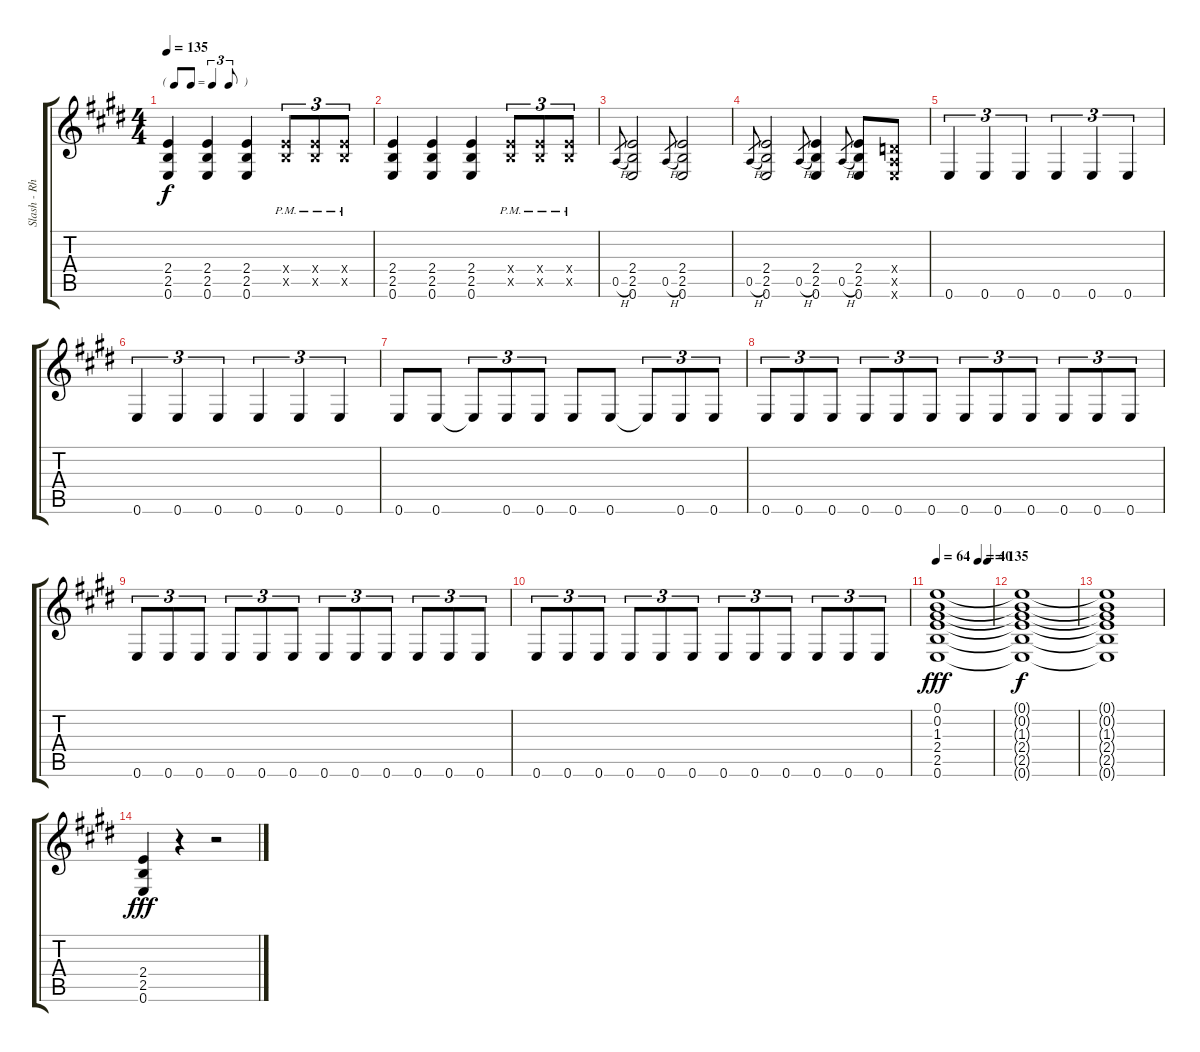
\track ("Slash - Rhytm Guitar" "Slash - Rh") {instrument distortionguitar}
\staff {score tabs}
\tuning (E4 B3 G3 D3 A2 E2) {hide}
\ts (4 4)
\tf triplet8th
\tempo 135
\clef g2
\ks e
(2.4 2.5 0.6).4{dy f} (2.4 2.5 0.6).4 (2.4 2.5 0.6).4 (2.4{pm x} 2.5{pm x}).8{tu (3 2)} (2.4{pm x} 2.5{pm x}).8{tu (3 2)} (2.4{pm x} 2.5{pm x}).8{tu (3 2)} |
(2.4 2.5 0.6).4 (2.4 2.5 0.6).4 (2.4 2.5 0.6).4 (2.4{pm x} 2.5{pm x}).8{tu (3 2)} (2.4{pm x} 2.5{pm x}).8{tu (3 2)} (2.4{pm x} 2.5{pm x}).8{tu (3 2)} |
0.5{h}.8{gr} (2.4 2.5 0.6).2 0.5{h}.8{gr} (2.4 2.5 0.6).2 |
0.5{h}.8{gr} (2.4 2.5 0.6).2 0.5{h}.8{gr} (2.4 2.5 0.6).4 0.5{h}.8{gr} (2.4 2.5 0.6).8 (0.4{x} 0.5{x} 0.6{x}).8 |
0.6.4{tu (3 2)} 0.6.4{tu (3 2)} 0.6.4{tu (3 2)} 0.6.4{tu (3 2)} 0.6.4{tu (3 2)} 0.6.4{tu (3 2)} |
0.6.4{tu (3 2)} 0.6.4{tu (3 2)} 0.6.4{tu (3 2)} 0.6.4{tu (3 2)} 0.6.4{tu (3 2)} 0.6.4{tu (3 2)} |
0.6.8 0.6.8 0.6{t}.8{tu (3 2)} 0.6.8{tu (3 2)} 0.6.8{tu (3 2)} 0.6.8 0.6.8 0.6{t}.8{tu (3 2)} 0.6.8{tu (3 2)} 0.6.8{tu (3 2)} |
0.6.8{tu (3 2)} 0.6.8{tu (3 2)} 0.6.8{tu (3 2)} 0.6.8{tu (3 2)} 0.6.8{tu (3 2)} 0.6.8{tu (3 2)} 0.6.8{tu (3 2)} 0.6.8{tu (3 2)} 0.6.8{tu (3 2)} 0.6.8{tu (3 2)} 0.6.8{tu (3 2)} 0.6.8{tu (3 2)} |
0.6.8{tu (3 2)} 0.6.8{tu (3 2)} 0.6.8{tu (3 2)} 0.6.8{tu (3 2)} 0.6.8{tu (3 2)} 0.6.8{tu (3 2)} 0.6.8{tu (3 2)} 0.6.8{tu (3 2)} 0.6.8{tu (3 2)} 0.6.8{tu (3 2)} 0.6.8{tu (3 2)} 0.6.8{tu (3 2)} |
0.6.8{tu (3 2)} 0.6.8{tu (3 2)} 0.6.8{tu (3 2)} 0.6.8{tu (3 2)} 0.6.8{tu (3 2)} 0.6.8{tu (3 2)} 0.6.8{tu (3 2)} 0.6.8{tu (3 2)} 0.6.8{tu (3 2)} 0.6.8{tu (3 2)} 0.6.8{tu (3 2)} 0.6.8{tu (3 2)} |
\tempo 64
\tempo (40 0.75)
\tempo (135 0.9166666666666666)
(0.1 0.2 1.3 2.4 2.5 0.6).1{dy fff volume 0} |
(0.1{t} 0.2{t} 1.3{t} 2.4{t} 2.5{t} 0.6{t}).1{dy f} |
(0.1{t} 0.2{t} 1.3{t} 2.4{t} 2.5{t} 0.6{t}).1 |
(2.4 2.5 0.6).4{dy fff volume 16} r.4 r.2
